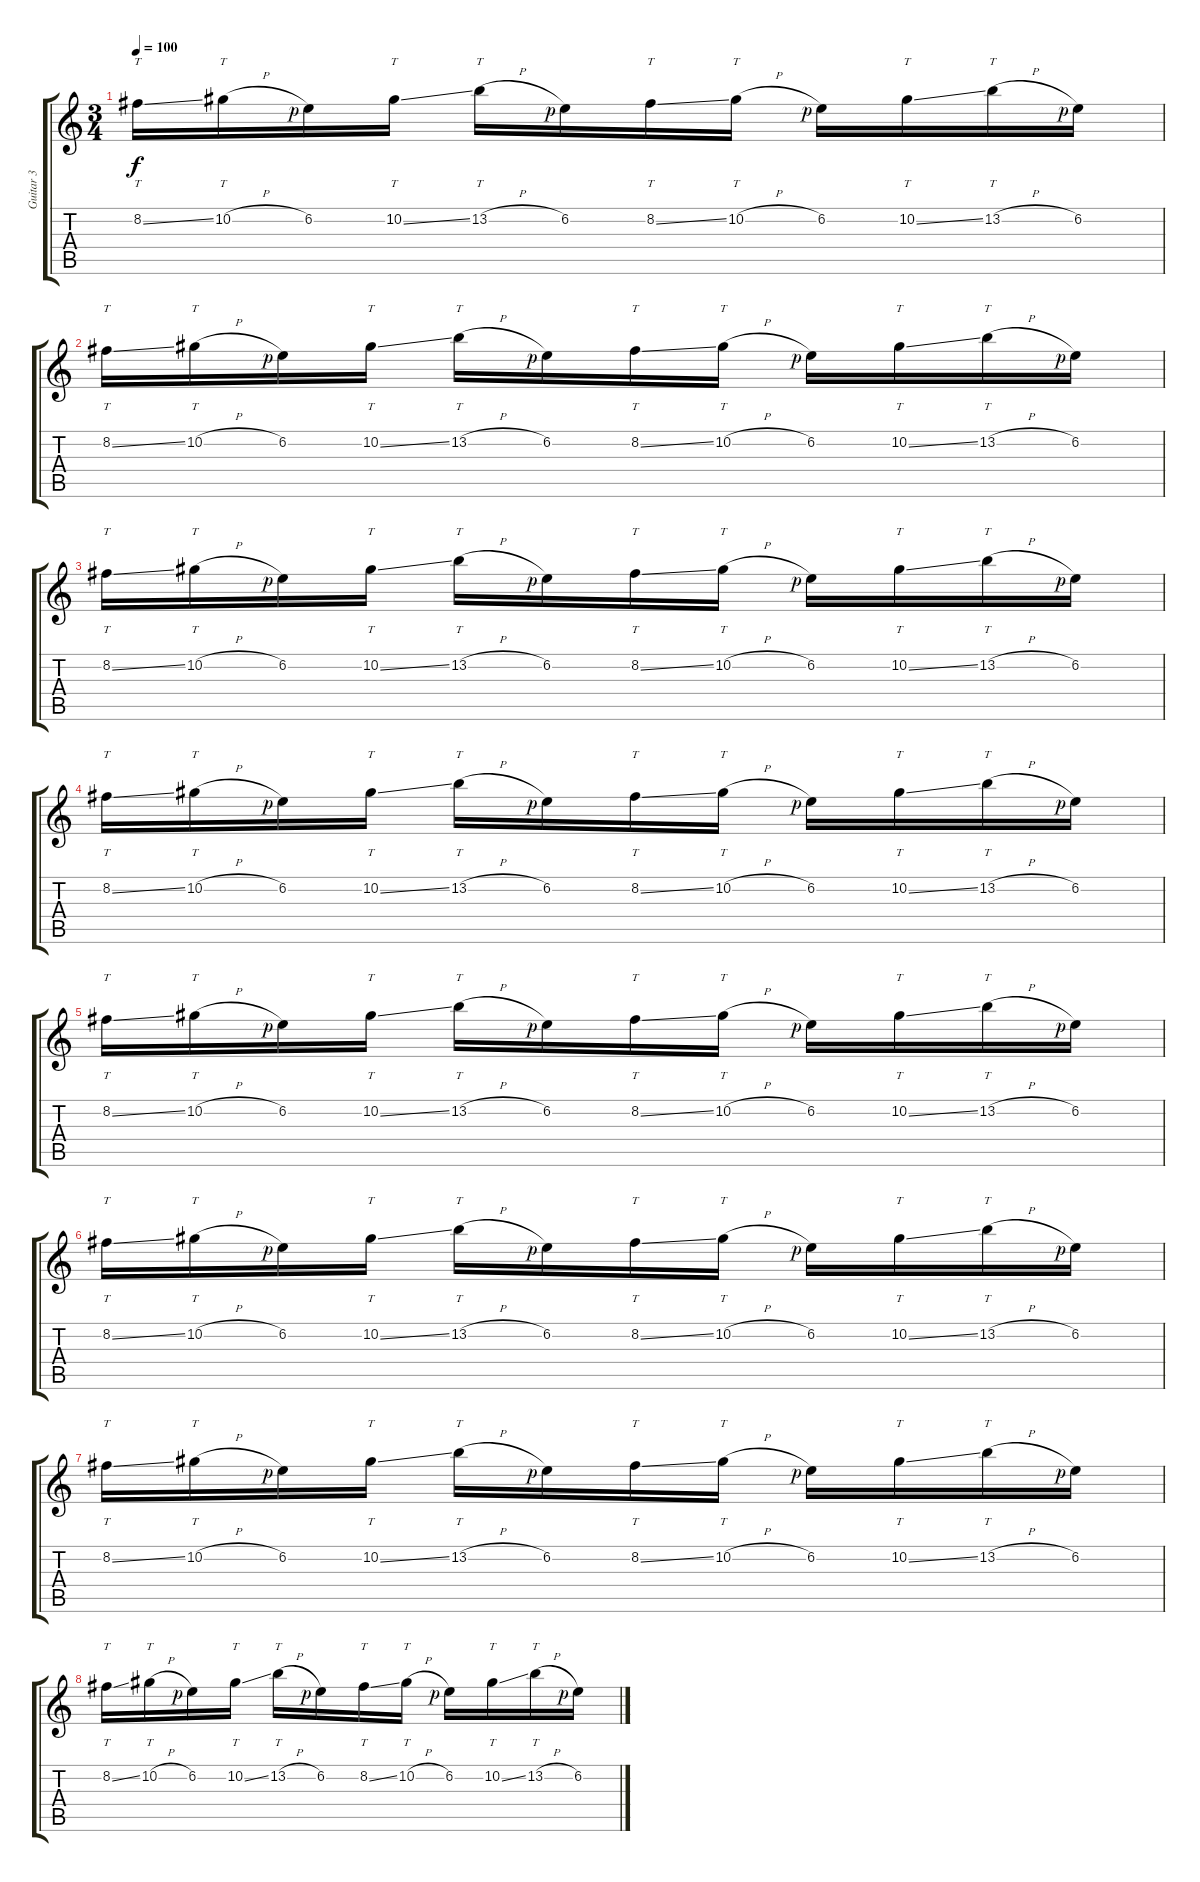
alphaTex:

\track ("Guitar 3" "Guitar 3") {instrument distortionguitar}
\staff {score tabs}
\tuning (Eb4 Bb3 Gb3 Db3 Ab2 Db2) {hide}
\ts (3 4)
\tempo 100
\clef g2
\ks c
8.2{ss}.16{tt dy f instrument distortionguitar} 10.2{h}.16{tt} 6.2{rf 1}.16 10.2{ss}.16{tt} 13.2{h}.16{tt} 6.2{rf 1}.16 8.2{ss}.16{tt} 10.2{h}.16{tt} 6.2{rf 1}.16 10.2{ss}.16{tt} 13.2{h}.16{tt} 6.2{rf 1}.16 |
8.2{ss}.16{tt} 10.2{h}.16{tt} 6.2{rf 1}.16 10.2{ss}.16{tt} 13.2{h}.16{tt} 6.2{rf 1}.16 8.2{ss}.16{tt} 10.2{h}.16{tt} 6.2{rf 1}.16 10.2{ss}.16{tt} 13.2{h}.16{tt} 6.2{rf 1}.16 |
8.2{ss}.16{tt} 10.2{h}.16{tt} 6.2{rf 1}.16 10.2{ss}.16{tt} 13.2{h}.16{tt} 6.2{rf 1}.16 8.2{ss}.16{tt} 10.2{h}.16{tt} 6.2{rf 1}.16 10.2{ss}.16{tt} 13.2{h}.16{tt} 6.2{rf 1}.16 |
8.2{ss}.16{tt} 10.2{h}.16{tt} 6.2{rf 1}.16 10.2{ss}.16{tt} 13.2{h}.16{tt} 6.2{rf 1}.16 8.2{ss}.16{tt} 10.2{h}.16{tt} 6.2{rf 1}.16 10.2{ss}.16{tt} 13.2{h}.16{tt} 6.2{rf 1}.16 |
8.2{ss}.16{tt} 10.2{h}.16{tt} 6.2{rf 1}.16 10.2{ss}.16{tt} 13.2{h}.16{tt} 6.2{rf 1}.16 8.2{ss}.16{tt} 10.2{h}.16{tt} 6.2{rf 1}.16 10.2{ss}.16{tt} 13.2{h}.16{tt} 6.2{rf 1}.16 |
8.2{ss}.16{tt} 10.2{h}.16{tt} 6.2{rf 1}.16 10.2{ss}.16{tt} 13.2{h}.16{tt} 6.2{rf 1}.16 8.2{ss}.16{tt} 10.2{h}.16{tt} 6.2{rf 1}.16 10.2{ss}.16{tt} 13.2{h}.16{tt} 6.2{rf 1}.16 |
8.2{ss}.16{tt} 10.2{h}.16{tt} 6.2{rf 1}.16 10.2{ss}.16{tt} 13.2{h}.16{tt} 6.2{rf 1}.16 8.2{ss}.16{tt} 10.2{h}.16{tt} 6.2{rf 1}.16 10.2{ss}.16{tt} 13.2{h}.16{tt} 6.2{rf 1}.16 |
8.2{ss}.16{tt} 10.2{h}.16{tt} 6.2{rf 1}.16 10.2{ss}.16{tt} 13.2{h}.16{tt} 6.2{rf 1}.16 8.2{ss}.16{tt} 10.2{h}.16{tt} 6.2{rf 1}.16 10.2{ss}.16{tt} 13.2{h}.16{tt} 6.2{rf 1}.16
